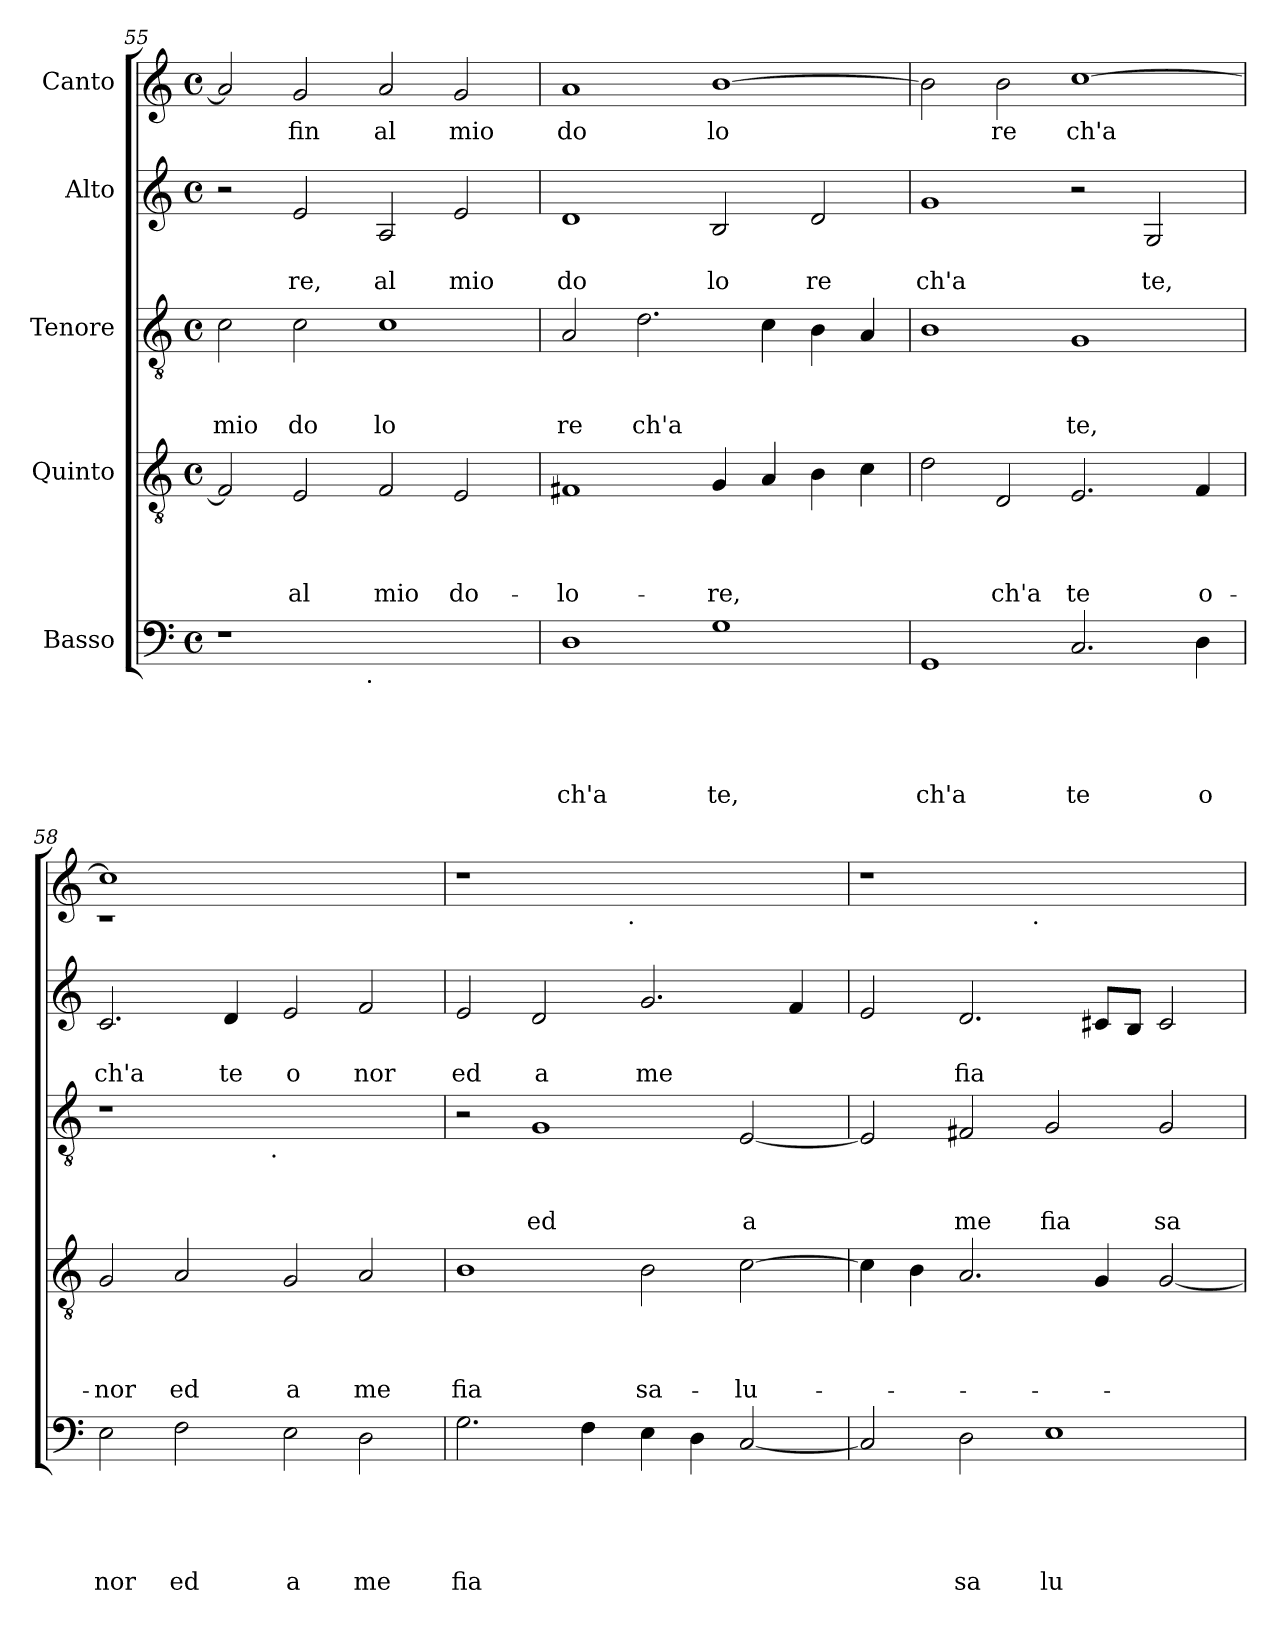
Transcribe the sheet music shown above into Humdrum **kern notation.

**kern	**text	**text	**text	**text	**text	**kern	**text	**text	**text	**text	**kern	**text	**text	**text	**kern	**text	**text	**kern	**text
*part5	*part5	*part5	*part5	*part5	*part5	*part4	*part4	*part4	*part4	*part4	*part3	*part3	*part3	*part3	*part2	*part2	*part2	*part1	*part1
*staff5	*staff5	*staff5	*staff5	*staff5	*staff5	*staff4	*staff4	*staff4	*staff4	*staff4	*staff3	*staff3	*staff3	*staff3	*staff2	*staff2	*staff2	*staff1	*staff1
*I"Basso	*	*	*	*	*	*I"Quinto	*	*	*	*	*I"Tenore	*	*	*	*I"Alto	*	*	*I"Canto	*
*clefF4	*	*	*	*	*	*clefGv2	*	*	*	*	*clefGv2	*	*	*	*clefG2	*	*	*clefG2	*
*k[]	*	*	*	*	*	*k[]	*	*	*	*	*k[]	*	*	*	*k[]	*	*	*k[]	*
*C:	*	*	*	*	*	*C:	*	*	*	*	*C:	*	*	*	*C:	*	*	*C:	*
*M4/4	*	*	*	*	*	*M4/4	*	*	*	*	*M4/4	*	*	*	*M4/4	*	*	*M4/4	*
*met(c)	*	*	*	*	*	*met(c)	*	*	*	*	*met(c)	*	*	*	*met(c)	*	*	*met(c)	*
=55	=55	=55	=55	=55	=55	=55	=55	=55	=55	=55	=55	=55	=55	=55	=55	=55	=55	=55	=55
!	!	!	!	!	!	!	!	!	!	!	!	!	!	!LO:LY:b	!	!	!	!	!
*^	*	*	*	*	*	*	*	*	*	*	*	*	*	*	*	*	*	*	*
1r	2ryy	.	.	.	.	.	2F/]	.	.	.	.	2c\	.	.	mio	2r	.	.	2a/]	.
!	!	!	!	!	!	!	!	!	!	!	!LO:LY:b	!	!	!	!LO:LY:b	!	!	!LO:LY:b	!	!LO:LY:b
.	4...ryy	.	.	.	.	.	2E/	.	.	.	al	2c\	.	.	do	2e/	.	re,	2g/	fin
!	!LO:TX:b:t=.	!	!	!	!	!	!	!	!	!	!	!	!	!	!	!	!	!	!	!
.	1ryy	.	.	.	.	.	.	.	.	.	.	.	.	.	.	.	.	.	.	.
!	!	!	!	!	!	!	!	!	!	!	!LO:LY:b	!	!	!	!LO:LY:b	!	!	!LO:LY:b	!	!LO:LY:b
1ryy	.	.	.	.	.	.	2F/	.	.	.	mio	1c	.	.	lo	2A/	.	al	2a/	al
!	!	!	!	!	!	!	!	!	!	!	!LO:LY:b	!	!	!	!	!	!	!LO:LY:b	!	!LO:LY:b
.	.	.	.	.	.	.	2E/	.	.	.	do-	.	.	.	.	2e/	.	mio	2g/	mio
.	32ryy	.	.	.	.	.	.	.	.	.	.	.	.	.	.	.	.	.	.	.
=56	=56	=56	=56	=56	=56	=56	=56	=56	=56	=56	=56	=56	=56	=56	=56	=56	=56	=56	=56	=56
!	!	!	!	!	!	!LO:LY:b	!	!	!	!	!LO:LY:b	!	!	!	!LO:LY:b	!	!	!LO:LY:b	!	!LO:LY:b
*v	*v	*	*	*	*	*	*	*	*	*	*	*	*	*	*	*	*	*	*	*
1D	.	.	.	.	ch'a	1F#X	.	.	.	-lo-	2A/	.	.	re	1d	.	do	1a	do
!	!	!	!	!	!	!	!	!	!	!	!	!	!	!LO:LY:b	!	!	!	!	!
.	.	.	.	.	.	.	.	.	.	.	2.d\	.	.	ch'a	.	.	.	.	.
!	!	!	!	!	!LO:LY:b	!	!	!	!	!LO:LY:b	!	!	!	!	!	!	!LO:LY:b	!	!LO:LY:b
1G	.	.	.	.	te,	4G/	.	.	.	-re,	.	.	.	.	2B/	.	lo	[<1b	lo
.	.	.	.	.	.	4A/	.	.	.	.	4c\	.	.	.	.	.	.	.	.
!	!	!	!	!	!	!	!	!	!	!	!	!	!	!	!	!	!LO:LY:b	!	!
.	.	.	.	.	.	4B\	.	.	.	.	4B\	.	.	.	2d/	.	re	.	.
.	.	.	.	.	.	4c\	.	.	.	.	4A/	.	.	.	.	.	.	.	.
!!LO:LB:g=z
=57	=57	=57	=57	=57	=57	=57	=57	=57	=57	=57	=57	=57	=57	=57	=57	=57	=57	=57	=57
!	!	!	!	!	!LO:LY:b	!	!	!	!	!	!	!	!	!	!	!	!LO:LY:b	!	!
1GG	.	.	.	.	ch'a	2d\	.	.	.	.	1B	.	.	.	1g	.	ch'a	2b\]	.
!	!	!	!	!	!	!	!	!	!	!LO:LY:b	!	!	!	!	!	!	!	!	!LO:LY:b
.	.	.	.	.	.	2D/	.	.	.	ch'a	.	.	.	.	.	.	.	2b\	re
!	!	!	!	!	!LO:LY:b	!	!	!	!	!LO:LY:b	!	!	!	!LO:LY:b	!	!	!	!	!LO:LY:b
2.C/	.	.	.	.	te	2.E/	.	.	.	te	1G	.	.	te,	2r	.	.	[>1cc	ch'a
!	!	!	!	!	!	!	!	!	!	!	!	!	!	!	!	!	!LO:LY:b	!	!
.	.	.	.	.	.	.	.	.	.	.	.	.	.	.	2G/	.	te,	.	.
!	!	!	!	!	!LO:LY:b	!	!	!	!	!LO:LY:b	!	!	!	!	!	!	!	!	!
4D\	.	.	.	.	o	4F/	.	.	.	o-	.	.	.	.	.	.	.	.	.
=58	=58	=58	=58	=58	=58	=58	=58	=58	=58	=58	=58	=58	=58	=58	=58	=58	=58	=58	=58
*	*	*	*	*	*	*	*	*	*	*	*	*	*	*	*	*	*	*^	*
!	!	!	!	!	!LO:LY:b	!	!	!	!	!LO:LY:b	!	!	!	!	!	!	!LO:LY:b	!	!LO:N:vis=1	!
*	*	*	*	*	*	*	*	*	*	*	*^	*	*	*	*	*	*	*	*	*
2E\	.	.	.	.	nor	2G/	.	.	.	-nor	1r	2ryy	.	.	.	2.c/	.	ch'a	1cc]	0rc	.
!	!	!	!	!	!LO:LY:b	!	!	!	!	!LO:LY:b	!	!	!	!	!	!	!	!	!	!	!
2F\	.	.	.	.	ed	2A/	.	.	.	ed	.	4...ryy	.	.	.	.	.	.	.	.	.
!	!	!	!	!	!	!	!	!	!	!	!	!	!	!	!	!	!	!LO:LY:b	!	!	!
.	.	.	.	.	.	.	.	.	.	.	.	.	.	.	.	4d/	.	te	.	.	.
!	!	!	!	!	!	!	!	!	!	!	!	!LO:TX:b:t=.	!	!	!	!	!	!	!	!	!
.	.	.	.	.	.	.	.	.	.	.	.	1ryy	.	.	.	.	.	.	.	.	.
!	!	!	!	!	!LO:LY:b	!	!	!	!	!LO:LY:b	!	!	!	!	!	!	!	!LO:LY:b	!	!	!
2E\	.	.	.	.	a	2G/	.	.	.	a	1ryy	.	.	.	.	2e/	.	o	1ryy	.	.
!	!	!	!	!	!LO:LY:b	!	!	!	!	!LO:LY:b	!	!	!	!	!	!	!	!LO:LY:b	!	!	!
2D\	.	.	.	.	me	2A/	.	.	.	me	.	.	.	.	.	2f/	.	nor	.	.	.
.	.	.	.	.	.	.	.	.	.	.	.	32ryy	.	.	.	.	.	.	.	.	.
=59	=59	=59	=59	=59	=59	=59	=59	=59	=59	=59	=59	=59	=59	=59	=59	=59	=59	=59	=59	=59	=59
!	!	!	!	!	!LO:LY:b	!	!	!	!	!LO:LY:b	!	!	!	!	!	!	!	!LO:LY:b	!	!	!
*	*	*	*	*	*	*	*	*	*	*	*v	*v	*	*	*	*	*	*	*	*	*
2.G\	.	.	.	.	fia	1B	.	.	.	fia	2r	.	.	.	2e/	.	ed	1r	2ryy	.
!	!	!	!	!	!	!	!	!	!	!	!	!	!	!LO:LY:b	!	!	!LO:LY:b	!	!	!
.	.	.	.	.	.	.	.	.	.	.	1G	.	.	ed	2d/	.	a	.	4...ryy	.
4F\	.	.	.	.	.	.	.	.	.	.	.	.	.	.	.	.	.	.	.	.
!	!	!	!	!	!	!	!	!	!	!	!	!	!	!	!	!	!	!	!LO:TX:b:t=.	!
.	.	.	.	.	.	.	.	.	.	.	.	.	.	.	.	.	.	.	1ryy	.
!	!	!	!	!	!	!	!	!	!	!LO:LY:b	!	!	!	!	!	!	!LO:LY:b	!	!	!
4E\	.	.	.	.	.	2B\	.	.	.	sa-	.	.	.	.	2.g/	.	me	1ryy	.	.
4D\	.	.	.	.	.	.	.	.	.	.	.	.	.	.	.	.	.	.	.	.
!	!	!	!	!	!	!	!	!	!	!LO:LY:b	!	!	!	!LO:LY:b	!	!	!	!	!	!
[<2C/	.	.	.	.	.	[>2c\	.	.	.	-lu-	[<2E/	.	.	a	.	.	.	.	.	.
.	.	.	.	.	.	.	.	.	.	.	.	.	.	.	4f/	.	.	.	.	.
.	.	.	.	.	.	.	.	.	.	.	.	.	.	.	.	.	.	.	32ryy	.
=60	=60	=60	=60	=60	=60	=60	=60	=60	=60	=60	=60	=60	=60	=60	=60	=60	=60	=60	=60	=60
2C/]	.	.	.	.	.	4c\]	.	.	.	.	2E/]	.	.	.	2e/	.	.	1r	2ryy	.
.	.	.	.	.	.	4B\	.	.	.	.	.	.	.	.	.	.	.	.	.	.
!	!	!	!	!	!LO:LY:b	!	!	!	!	!	!	!	!	!LO:LY:b	!	!	!LO:LY:b	!	!	!
2D\	.	.	.	.	sa	2.A/	.	.	.	.	2F#X/	.	.	me	2.d/	.	fia	.	4...ryy	.
!	!	!	!	!	!	!	!	!	!	!	!	!	!	!	!	!	!	!	!LO:TX:b:t=.	!
.	.	.	.	.	.	.	.	.	.	.	.	.	.	.	.	.	.	.	1ryy	.
!	!	!	!	!	!LO:LY:b	!	!	!	!	!	!	!	!	!LO:LY:b	!	!	!	!	!	!
1E	.	.	.	.	lu	.	.	.	.	.	2G/	.	.	fia	.	.	.	1ryy	.	.
.	.	.	.	.	.	4G/	.	.	.	.	.	.	.	.	8c#/L	.	.	.	.	.
.	.	.	.	.	.	.	.	.	.	.	.	.	.	.	8B/J	.	.	.	.	.
!	!	!	!	!	!	!	!	!	!	!	!	!	!	!LO:LY:b	!	!	!	!	!	!
.	.	.	.	.	.	[<2G/	.	.	.	.	2G/	.	.	sa-	2c#/	.	.	.	.	.
.	.	.	.	.	.	.	.	.	.	.	.	.	.	.	.	.	.	.	32ryy	.
*	*	*	*	*	*	*	*	*	*	*	*	*	*	*	*	*	*	*v	*v	*
=	=	=	=	=	=	=	=	=	=	=	=	=	=	=	=	=	=	=	=
*-	*-	*-	*-	*-	*-	*-	*-	*-	*-	*-	*-	*-	*-	*-	*-	*-	*-	*-	*-
